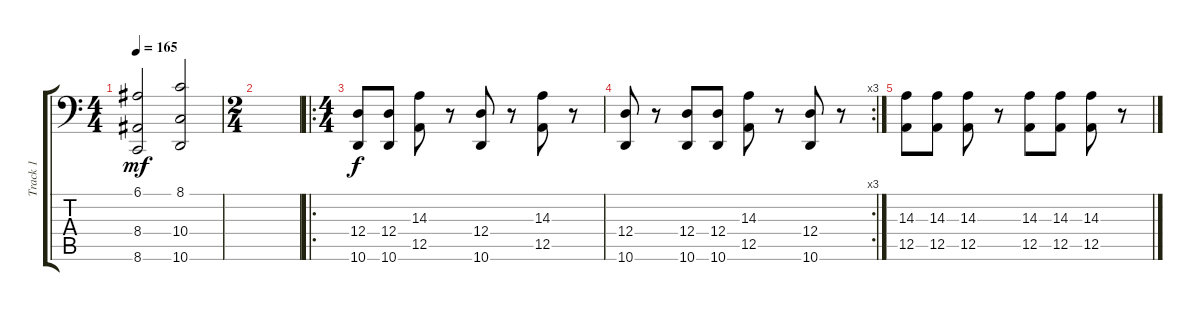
\track ("Track 1" "Track 1") {instrument synthstrings1}
\staff {score tabs}
\tuning (E3 B2 G2 D2 A1 E1) {hide}
\ts (4 4)
\tempo 165
\clef f4
\ks c
(6.1 8.4 8.6).2{dy mf} (8.1 10.4 10.6).2 |
\ts (2 4)
|
\ro
\ts (4 4)
(12.4 10.6).8{dy f} (12.4 10.6).8 (14.3 12.5).8 r.8 (12.4 10.6).8 r.8 (14.3 12.5).8 r.8 |
\rc 3
(12.4 10.6).8 r.8 (12.4 10.6).8 (12.4 10.6).8 (14.3 12.5).8 r.8 (12.4 10.6).8 r.8 |
(14.3 12.5).8 (14.3 12.5).8 (14.3 12.5).8 r.8 (14.3 12.5).8 (14.3 12.5).8 (14.3 12.5).8 r.8
